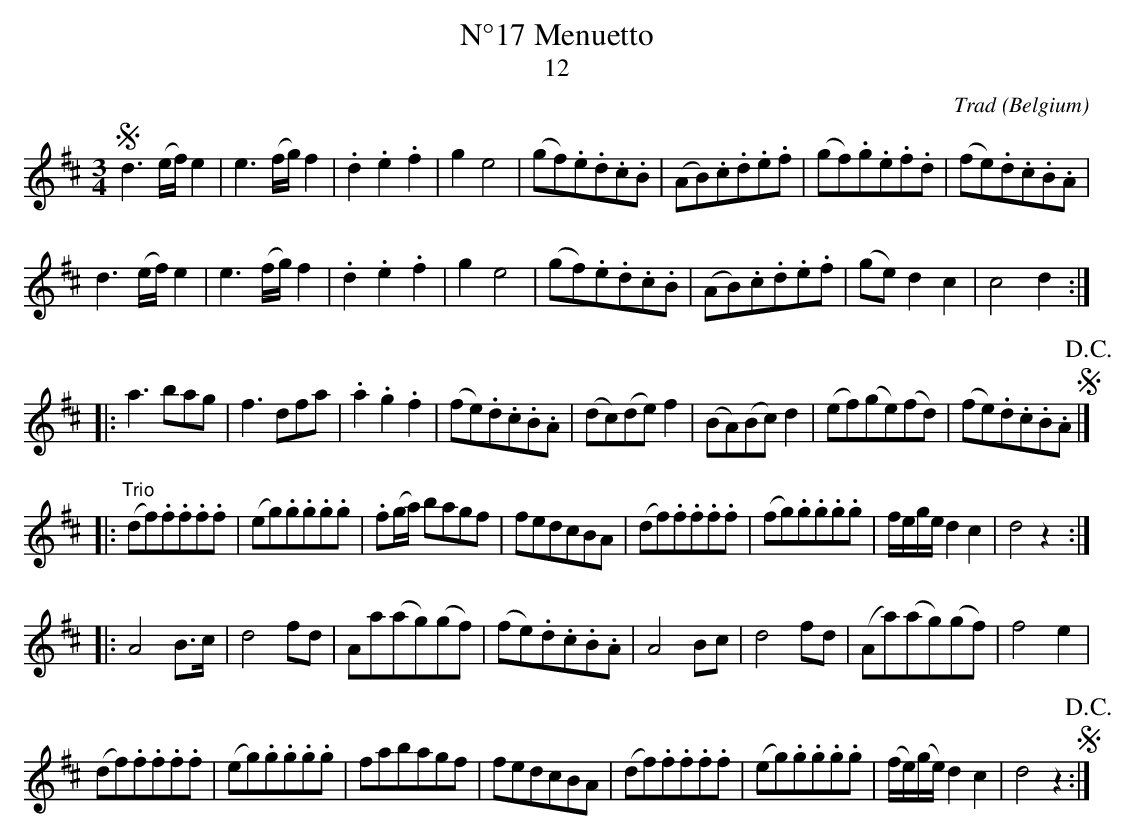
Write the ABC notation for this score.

X:1
T:N°17 Menuetto
T:12
C:Trad
O:Belgium
M:3/4
L:1/8
K:Dmaj
!segno!d3(e/f/)e2|e3(f/g/) f2|.d2 .e2 .f2|g2e4|(gf).e.d.c.B|(AB).c.d.e.f|(gf).g.e.f.d|(fe).d.c.B.A|
d3(e/f/)e2|e3(f/g/) f2|.d2.e2.f2|g2e4|(gf).e.d.c.B|(AB).c.d.e.f|(ge)d2c2|c4d2:|
|:a3 bag|f3dfa|.a2 .g2 .f2|(fe).d.c.B.A|(dc)(de)f2|(BA)(Bc)d2|(ef)(ge)(fd)|(fe).d.c.B.A!segno!!D.C.!|]
|:"Trio"(df).f.f.f.f|(eg).g.g.g.g|.f(g/a/) bagf|fedcBA|(df).f.f.f.f|(fg).g.g.g.g|f/e/g/e/ d2c2|d4z2:|
|:A4 B>c|d4 fd|Aa(ag)(gf)|(fe).d.c.B.A|A4 Bc|d4 fd|(Aa)(ag)(gf)|f4e2|
(df).f.f.f.f|(eg).g.g.g.g|fabagf|fedcBA|(df).f.f.f.f|(eg).g.g.g.g|(f/e/)(g/e/) d2c2|d4z2!segno!!D.C.!:|]
